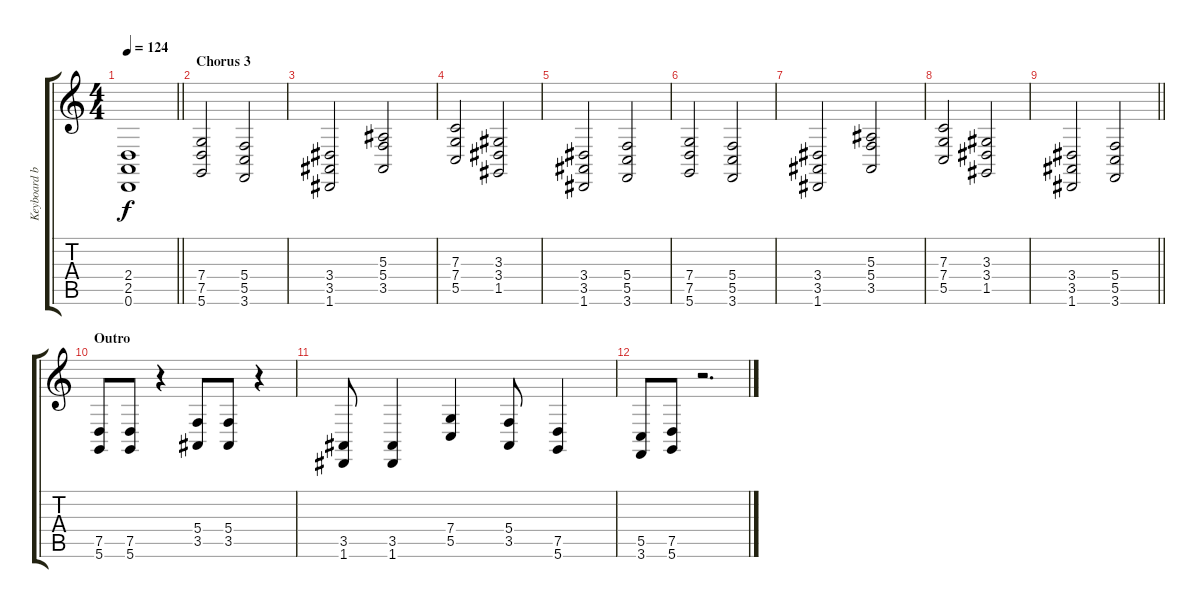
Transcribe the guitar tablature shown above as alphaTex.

\track ("Keyboard bass hand" "Keyboard b") {instrument stringensemble1}
\staff {score tabs}
\tuning (D4 A3 F3 C3 G2 D2) {hide}
\ts (4 4)
\tempo 124
\clef g2
\barLineRight lightlight
\ks c
(2.4 2.5 0.6).1{dy f} |
\section ("" "Chorus 3")
(7.4 7.5 5.6).2 (5.4 5.5 3.6).2 |
(3.4 3.5 1.6).2 (5.3 5.4 3.5).2 |
(7.3 7.4 5.5).2 (3.3 3.4 1.5).2 |
(3.4 3.5 1.6).2 (5.4 5.5 3.6).2 |
(7.4 7.5 5.6).2 (5.4 5.5 3.6).2 |
(3.4 3.5 1.6).2 (5.3 5.4 3.5).2 |
(7.3 7.4 5.5).2 (3.3 3.4 1.5).2 |
\barLineRight lightlight
(3.4 3.5 1.6).2 (5.4 5.5 3.6).2 |
\section ("" "Outro")
(7.5 5.6).8 (7.5 5.6).8 r.4 (5.4 3.5).8 (5.4 3.5).8 r.4 |
(3.5 1.6).8 (3.5 1.6).4 (7.4 5.5).4 (5.4 3.5).8 (7.5 5.6).4 |
(5.5 3.6).8 (7.5 5.6).8 r.2{d}
